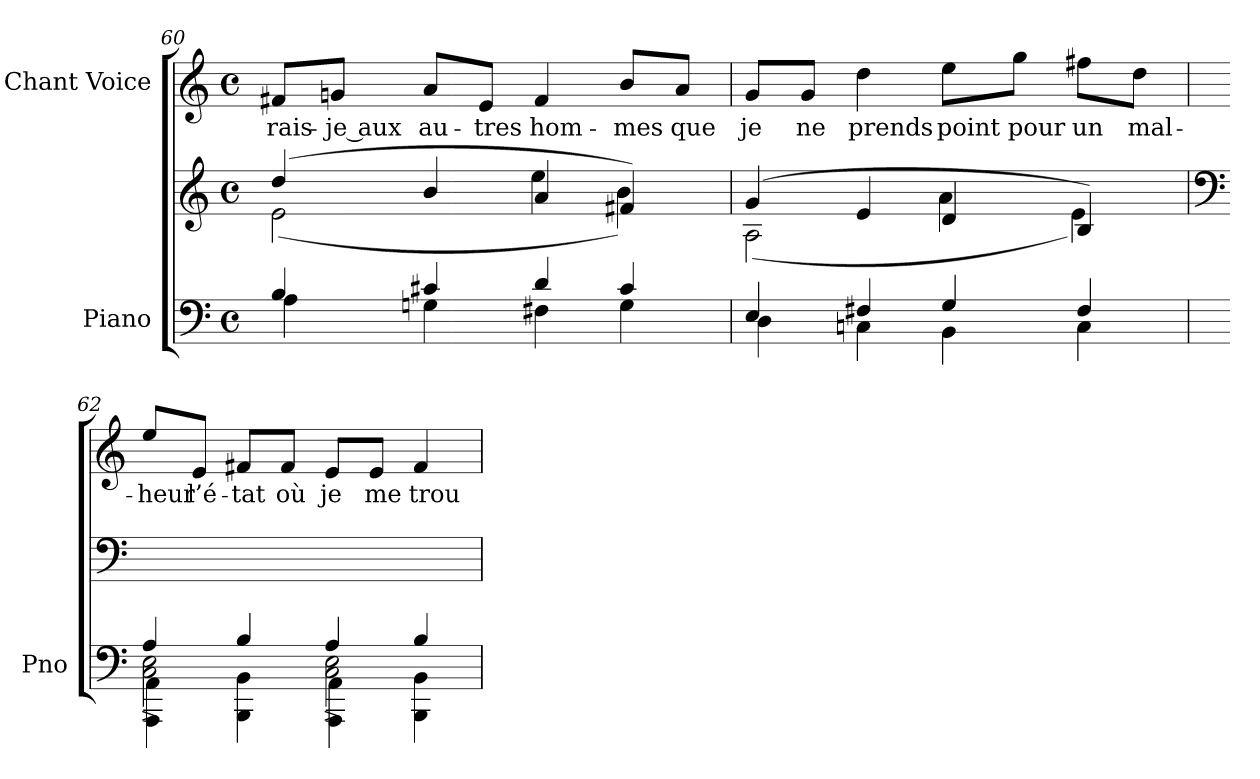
**kern	**kern	**kern	**text
*part2	*part2	*part1	*part1
*staff3	*staff2	*staff1	*staff1
*I"Piano	*	*I"Chant Voice	*
*I'Pno	*	*	*
*clefF4	*clefG2	*clefG2	*
*k[]	*k[]	*k[]	*
*M4/4	*M4/4	*M4/4	*
*met(c)	*met(c)	*met(c)	*
=60	=60	=60	=60
*^	*^	*	*
4B/	4A\	(4dd/	(2e\	8f#X/L	-rais-
.	.	.	.	8gni/J	-je aux
4c#X/	4Gni\	4b/	.	8a/L	au-
.	.	.	.	8e/J	-tres
4d/	4F#X\	4a/	4ee\	4f#/	hom-
4c#/	4G\	4f#X/)	4b\)	8b/L	-mes
.	.	.	.	8a/J	que
=61	=61	=61	=61	=61	=61
4E/	4D\	(4g/	(2A\	8g/L	je
.	.	.	.	8g/J	ne
4F#X/	4Cni\	4e/	.	4dd\	prends
4G/	4BB\	4d/	4a\	8ee\L	point
.	.	.	.	8gg\J	pour
4F#/	4C\	4B/)	4e\)	8ff#X\L	un
.	.	.	.	8dd\J	mal-
*v	*v	*	*	*	*
*	*v	*v	*	*
=62	=62	=62	=62
*	*clefF4	*	*
*^	*	*	*
*	*^	*	*	*
4A/	2C\^ 2E\^	4AAA\ 4AA\	1ryy	8ee/L	-heur
.	.	.	.	8e/J	l’é-
4B/	.	4BBB\ 4BB\	.	8f#X/L	-tat
.	.	.	.	8f#/J	où
4A/	2C\^ 2E\^	4AAA\ 4AA\	.	8e/L	je
.	.	.	.	8e/J	me
4B/	.	4BBB\ 4BB\	.	4f#/	trou-
*v	*v	*v	*	*	*
=	=	=	=
*-	*-	*-	*-
